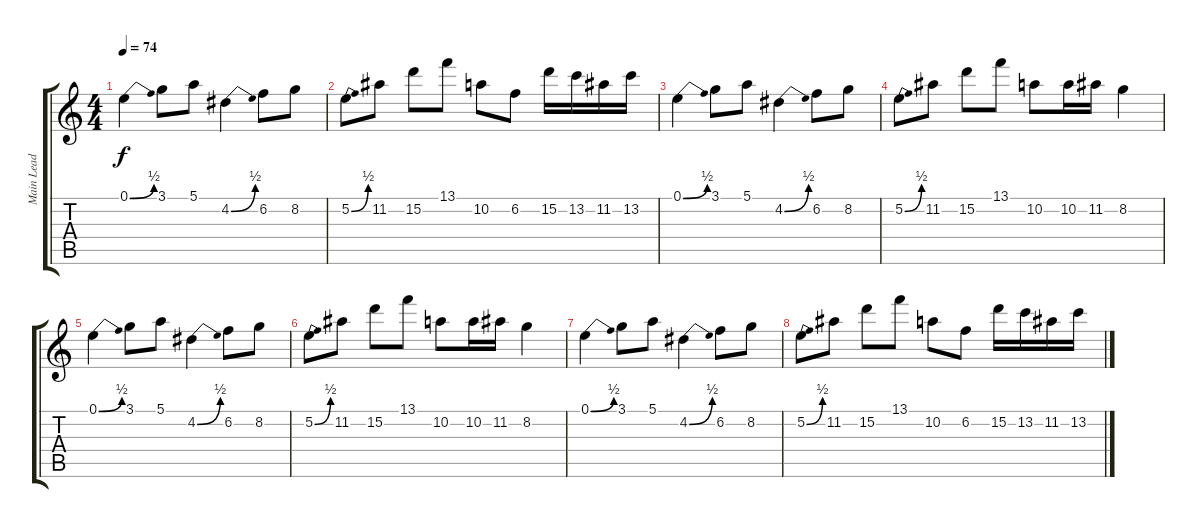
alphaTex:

\track ("Main Lead" "Main Lead") {instrument overdrivenguitar}
\staff {score tabs}
\tuning (E4 B3 G3 D3 A2 D2) {hide}
\ts (4 4)
\tempo 74
\clef g2
\ks c
0.1{be (bend 0 0 60 2)}.4{dy f balance 15} 3.1.8 5.1.8 4.2{be (bend 0 0 60 2)}.4 6.2.8 8.2.8 |
5.2{be (bend 0 0 60 2)}.8 11.2.8 15.2.8 13.1.8 10.2.8 6.2.8 15.2.16 13.2.16 11.2.16 13.2.16 |
0.1{be (bend 0 0 60 2)}.4 3.1.8 5.1.8 4.2{be (bend 0 0 60 2)}.4 6.2.8 8.2.8 |
5.2{be (bend 0 0 60 2)}.8 11.2.8 15.2.8 13.1.8 10.2.8 10.2.16 11.2.16 8.2.4 |
0.1{be (bend 0 0 60 2)}.4{volume 14} 3.1.8 5.1.8 4.2{be (bend 0 0 60 2)}.4{volume 12} 6.2.8 8.2.8 |
5.2{be (bend 0 0 60 2)}.8{volume 10} 11.2.8 15.2.8 13.1.8 10.2.8{volume 8} 10.2.16 11.2.16 8.2.4 |
0.1{be (bend 0 0 60 2)}.4{volume 6} 3.1.8 5.1.8 4.2{be (bend 0 0 60 2)}.4{volume 4} 6.2.8 8.2.8 |
5.2{be (bend 0 0 60 2)}.8{volume 2} 11.2.8 15.2.8 13.1.8 10.2.8{volume 0} 6.2.8 15.2.16 13.2.16 11.2.16 13.2.16
